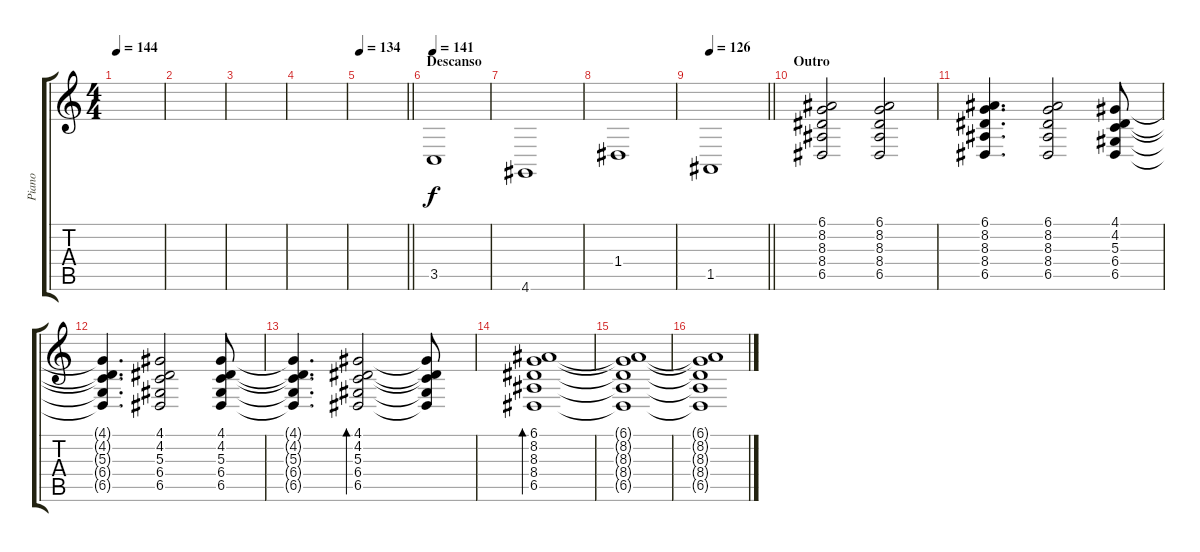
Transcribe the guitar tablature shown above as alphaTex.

\track ("Piano" "Piano") {instrument acousticgrandpiano}
\staff {score tabs}
\tuning (E4 B3 G3 D3 A2 E2) {hide}
\ts (4 4)
\tempo 144
\clef g2
\ks c
|
|
|
|
\tempo 134
\barLineRight lightlight
|
\section ("" "Descanso")
\tempo 141
3.5.1 |
4.6.1 |
1.4.1 |
\tempo 126
\barLineRight lightlight
1.5.1 |
\section ("" "Outro")
(6.1 8.2 8.3 8.4 6.5).2 (6.1 8.2 8.3 8.4 6.5).2 |
(6.1 8.2 8.3 8.4 6.5).4{d} (6.1 8.2 8.3 8.4 6.5).2 (4.1 4.2 5.3 6.4 6.5).8 |
(4.1{t} 4.2{t} 5.3{t} 6.4{t} 6.5{t}).4{d} (4.1 4.2 5.3 6.4 6.5).2 (4.1 4.2 5.3 6.4 6.5).8 |
(4.1{t} 4.2{t} 5.3{t} 6.4{t} 6.5{t}).4{d} (4.1 4.2 5.3 6.4 6.5).2{bd 240} (4.1{t} 4.2{t} 5.3{t} 6.4{t} 6.5{t}).8 |
(6.1 8.2 8.3 8.4 6.5).1{bd 480} |
(6.1{t} 8.2{t} 8.3{t} 8.4{t} 6.5{t}).1 |
(6.1{t} 8.2{t} 8.3{t} 8.4{t} 6.5{t}).1
